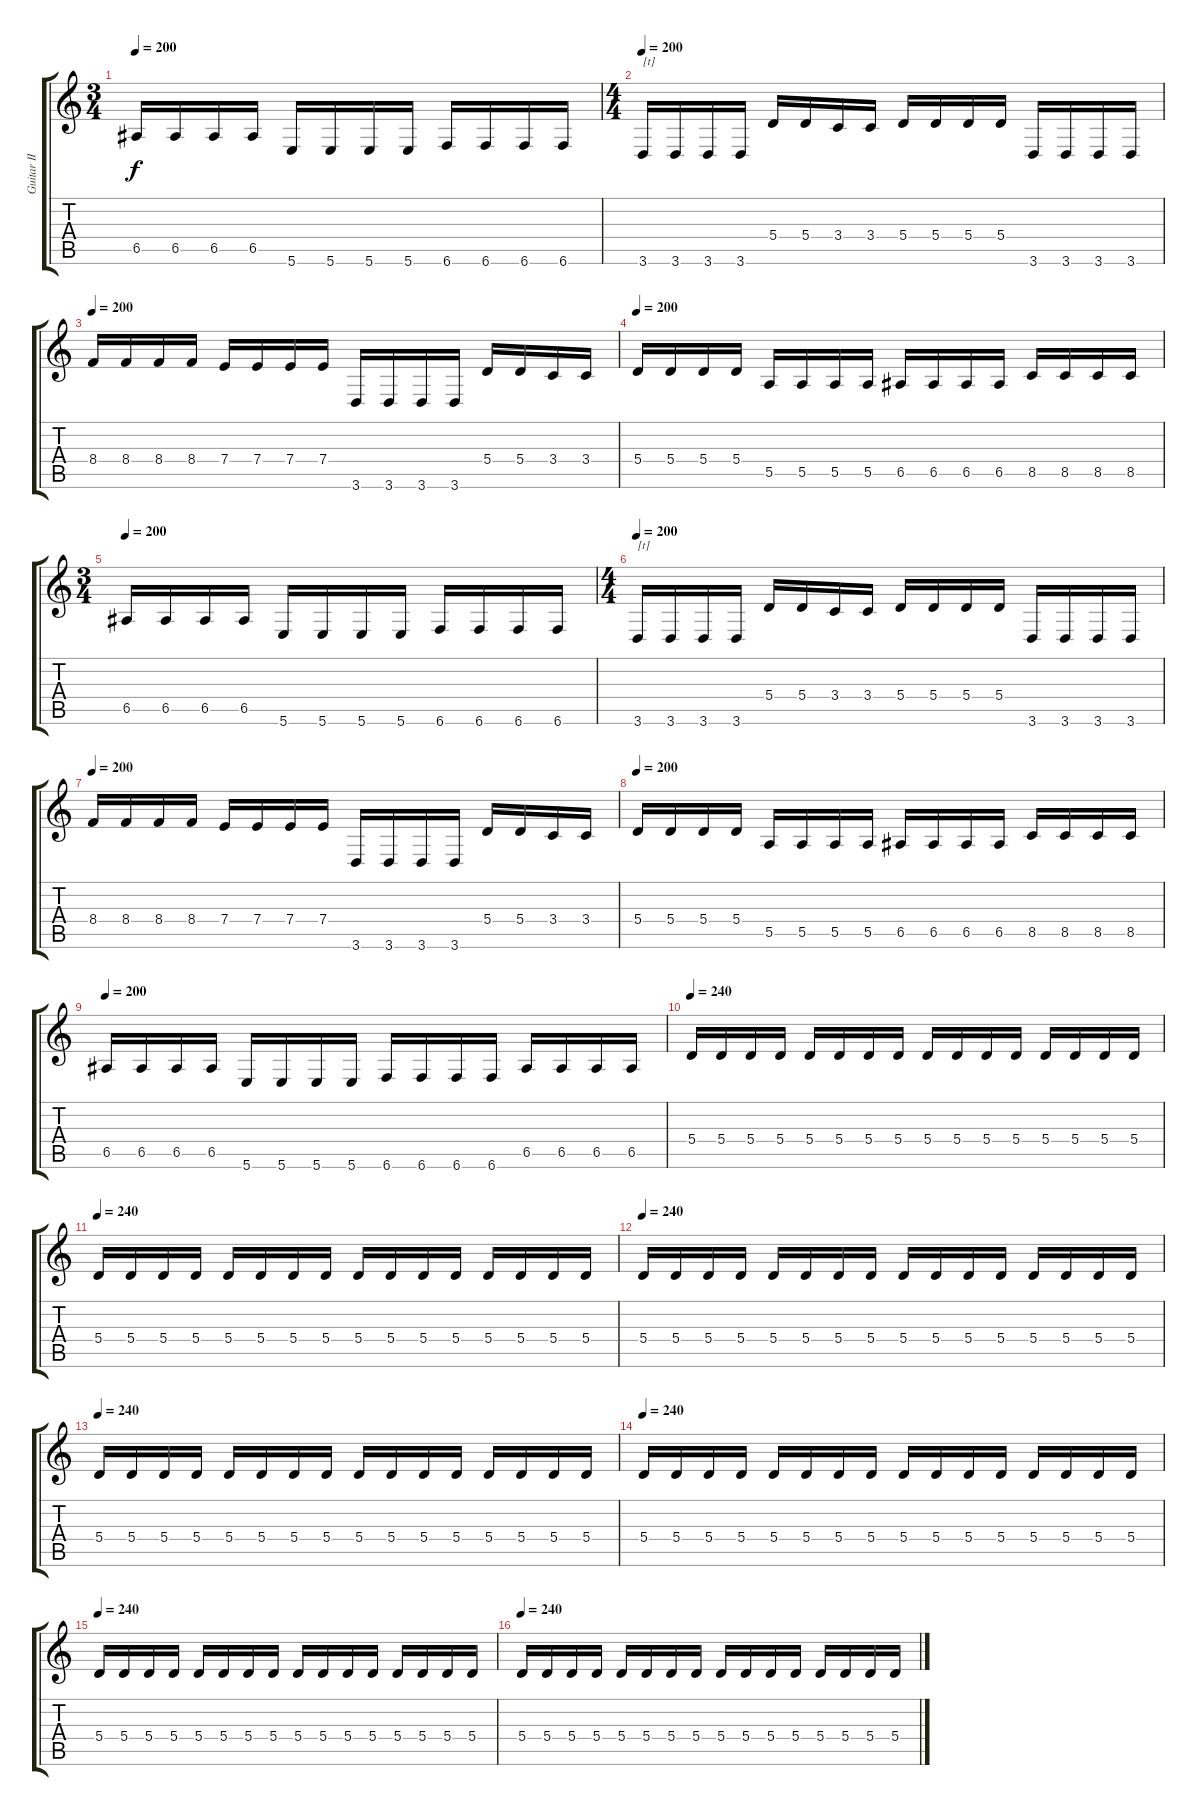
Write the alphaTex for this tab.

\track ("Guitar II" "Guitar II") {instrument distortionguitar}
\staff {score tabs}
\tuning (B3 Gb3 D3 A2 E2 B1) {hide}
\ts (3 4)
\tempo 200
\clef g2
\ks c
6.5.16{dy f} 6.5.16 6.5.16 6.5.16 5.6.16 5.6.16 5.6.16 5.6.16 6.6.16 6.6.16 6.6.16 6.6.16 |
\ts (4 4)
\tempo 200
3.6.16{txt "[t]"} 3.6.16 3.6.16 3.6.16 5.4.16 5.4.16 3.4.16 3.4.16 5.4.16 5.4.16 5.4.16 5.4.16 3.6.16 3.6.16 3.6.16 3.6.16 |
\tempo 200
8.4.16 8.4.16 8.4.16 8.4.16 7.4.16 7.4.16 7.4.16 7.4.16 3.6.16 3.6.16 3.6.16 3.6.16 5.4.16 5.4.16 3.4.16 3.4.16 |
\tempo 200
5.4.16 5.4.16 5.4.16 5.4.16 5.5.16 5.5.16 5.5.16 5.5.16 6.5.16 6.5.16 6.5.16 6.5.16 8.5.16 8.5.16 8.5.16 8.5.16 |
\ts (3 4)
\tempo 200
6.5.16 6.5.16 6.5.16 6.5.16 5.6.16 5.6.16 5.6.16 5.6.16 6.6.16 6.6.16 6.6.16 6.6.16 |
\ts (4 4)
\tempo 200
3.6.16{txt "[t]"} 3.6.16 3.6.16 3.6.16 5.4.16 5.4.16 3.4.16 3.4.16 5.4.16 5.4.16 5.4.16 5.4.16 3.6.16 3.6.16 3.6.16 3.6.16 |
\tempo 200
8.4.16 8.4.16 8.4.16 8.4.16 7.4.16 7.4.16 7.4.16 7.4.16 3.6.16 3.6.16 3.6.16 3.6.16 5.4.16 5.4.16 3.4.16 3.4.16 |
\tempo 200
5.4.16 5.4.16 5.4.16 5.4.16 5.5.16 5.5.16 5.5.16 5.5.16 6.5.16 6.5.16 6.5.16 6.5.16 8.5.16 8.5.16 8.5.16 8.5.16 |
\tempo 200
6.5.16 6.5.16 6.5.16 6.5.16 5.6.16 5.6.16 5.6.16 5.6.16 6.6.16 6.6.16 6.6.16 6.6.16 6.5.16 6.5.16 6.5.16 6.5.16 |
\tempo 240
5.4.16 5.4.16 5.4.16 5.4.16 5.4.16 5.4.16 5.4.16 5.4.16 5.4.16 5.4.16 5.4.16 5.4.16 5.4.16 5.4.16 5.4.16 5.4.16 |
\tempo 240
5.4.16 5.4.16 5.4.16 5.4.16 5.4.16 5.4.16 5.4.16 5.4.16 5.4.16 5.4.16 5.4.16 5.4.16 5.4.16 5.4.16 5.4.16 5.4.16 |
\tempo 240
5.4.16 5.4.16 5.4.16 5.4.16 5.4.16 5.4.16 5.4.16 5.4.16 5.4.16 5.4.16 5.4.16 5.4.16 5.4.16 5.4.16 5.4.16 5.4.16 |
\tempo 240
5.4.16 5.4.16 5.4.16 5.4.16 5.4.16 5.4.16 5.4.16 5.4.16 5.4.16 5.4.16 5.4.16 5.4.16 5.4.16 5.4.16 5.4.16 5.4.16 |
\tempo 240
5.4.16 5.4.16 5.4.16 5.4.16 5.4.16 5.4.16 5.4.16 5.4.16 5.4.16 5.4.16 5.4.16 5.4.16 5.4.16 5.4.16 5.4.16 5.4.16 |
\tempo 240
5.4.16 5.4.16 5.4.16 5.4.16 5.4.16 5.4.16 5.4.16 5.4.16 5.4.16 5.4.16 5.4.16 5.4.16 5.4.16 5.4.16 5.4.16 5.4.16 |
\tempo 240
5.4.16 5.4.16 5.4.16 5.4.16 5.4.16 5.4.16 5.4.16 5.4.16 5.4.16 5.4.16 5.4.16 5.4.16 5.4.16 5.4.16 5.4.16 5.4.16
